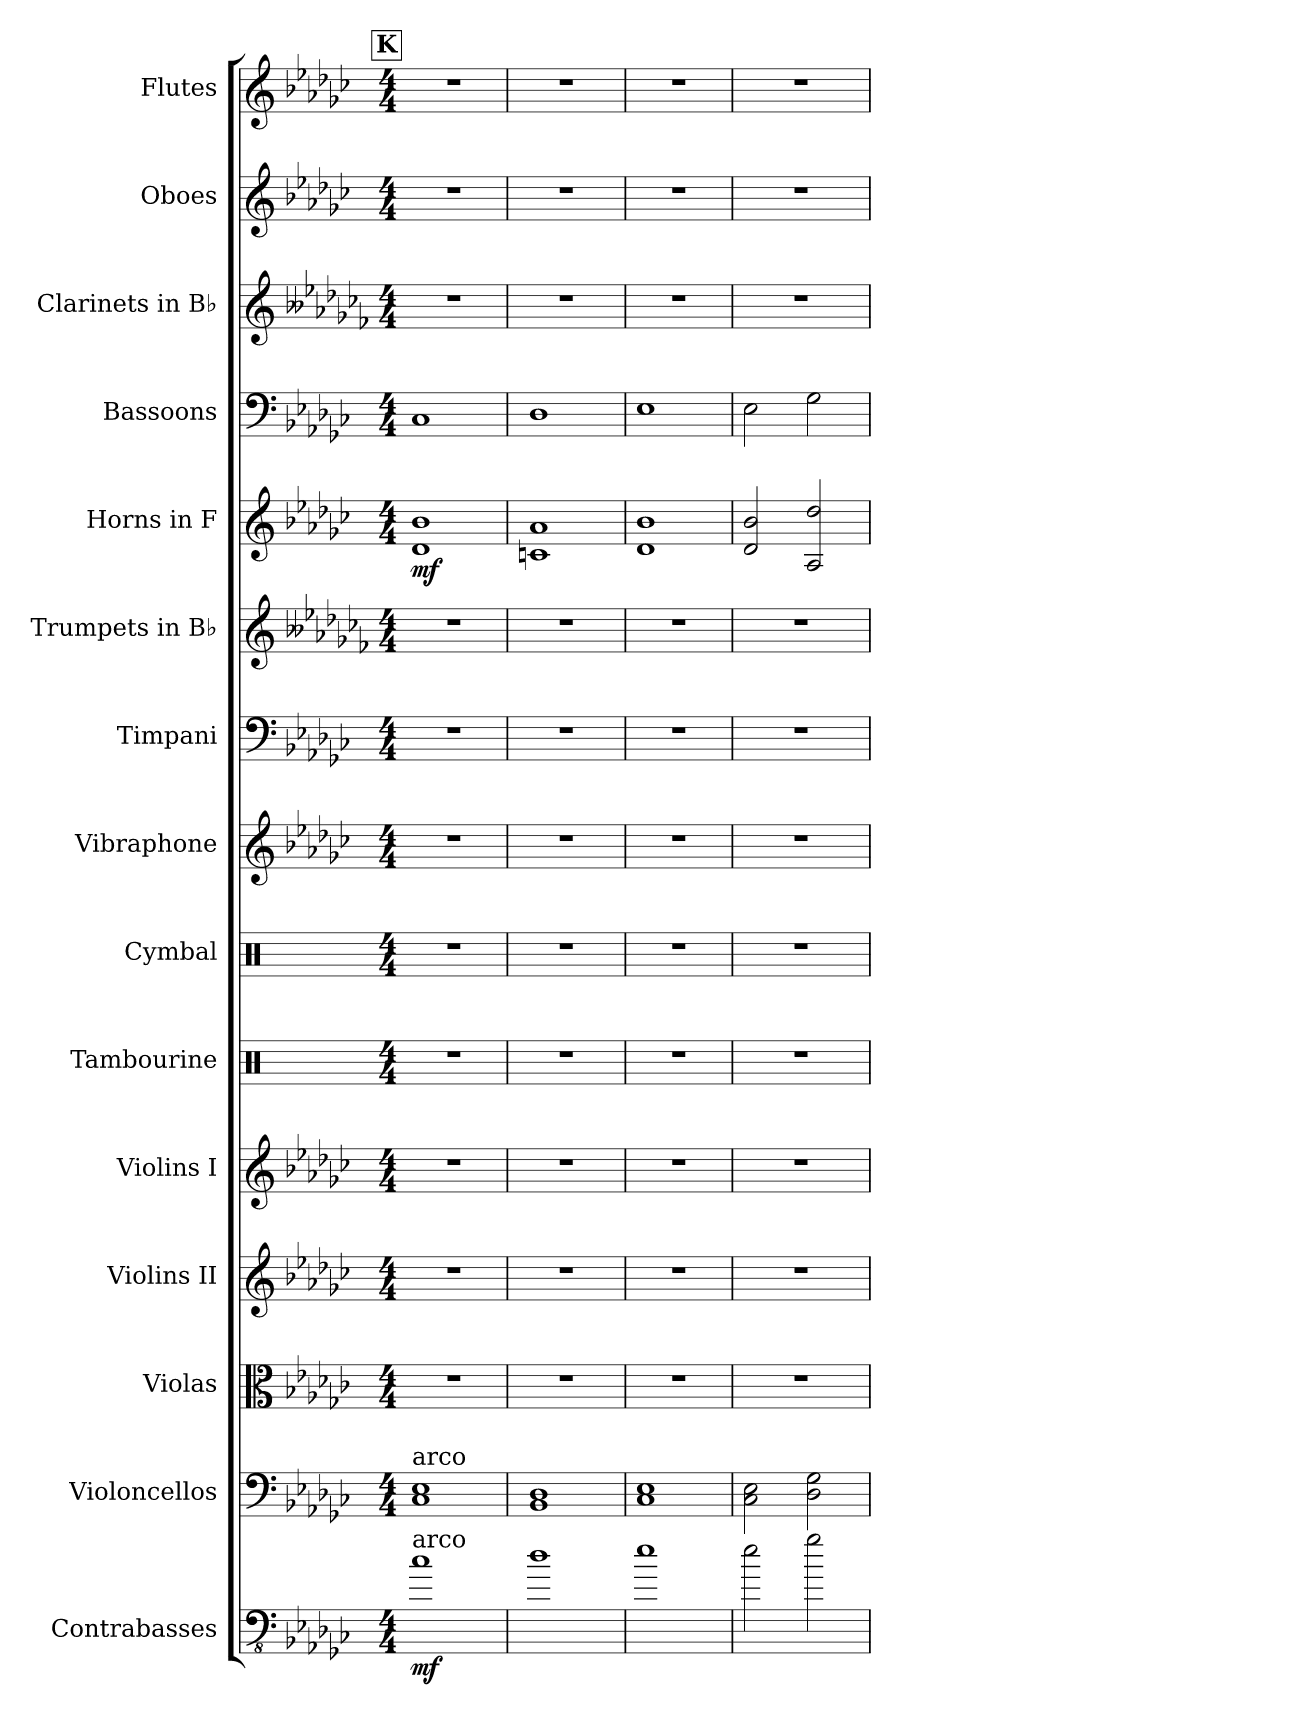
**kern	**dynam	**kern	**dynam	**kern	**kern	**kern	**kern	**kern	**kern	**kern	**kern	**kern	**dynam	**kern	**kern	**kern	**kern
*part15	*part15	*part14	*part14	*part13	*part12	*part11	*part10	*part9	*part8	*part7	*part6	*part5	*part5	*part4	*part3	*part2	*part1
*staff15	*staff15	*staff14	*staff14	*staff13	*staff12	*staff11	*staff10	*staff9	*staff8	*staff7	*staff6	*staff5	*staff5	*staff4	*staff3	*staff2	*staff1
*I"Contrabasses	*	*I"Violoncellos	*	*I"Violas	*I"Violins II	*I"Violins I	*I"Tambourine	*I"Cymbal	*I"Vibraphone	*I"Timpani	*I"Trumpets in B♭	*I"Horns in F	*	*I"Bassoons	*I"Clarinets in B♭	*I"Oboes	*I"Flutes
*I'Cb.	*	*I'Vc.	*	*I'Vla.	*I'Vln. II	*I'Vln. I	*I'Tamb.	*I'Cym.	*I'Vib.	*I'Timp.	*	*	*	*I'Bsn.	*	*I'Ob.	*I'Fl.
*clefFv4	*	*clefF4	*	*clefC3	*clefG2	*clefG2	*clefX	*clefX	*clefG2	*clefF4	*clefG2	*clefG2	*	*clefF4	*clefG2	*clefG2	*clefG2
*ITrd7c12	*	*	*	*	*	*	*	*	*	*	*ITrd1c2	*ITrd4c7	*	*	*ITrd1c2	*	*
*k[b-e-a-d-g-c-]	*	*k[b-e-a-d-g-c-]	*	*k[b-e-a-d-g-c-]	*k[b-e-a-d-g-c-]	*k[b-e-a-d-g-c-]	*k[]	*k[]	*k[b-e-a-d-g-c-]	*k[b-e-a-d-g-c-]	*k[b--e-a-d-g-c-f-]	*k[b-e-a-d-g-c-f-]	*	*k[b-e-a-d-g-c-]	*k[b--e-a-d-g-c-f-]	*k[b-e-a-d-g-c-]	*k[b-e-a-d-g-c-]
*M4/4	*	*M4/4	*	*M4/4	*M4/4	*M4/4	*M4/4	*M4/4	*M4/4	*M4/4	*M4/4	*M4/4	*	*M4/4	*M4/4	*M4/4	*M4/4
!!LO:REH:place=s1:a:B:fs=14:t=K
=121	=121	=121	=121	=121	=121	=121	=121	=121	=121	=121	=121	=121	=121	=121	=121	=121	=121
!	!	!LO:TX:a:t=arco	!	!	!	!	!	!	!	!	!	!	!	!	!	!	!
!LO:TX:a:t=arco	!	!	!	!	!	!	!	!	!	!	!	!	!	!	!	!	!
!	!LO:DY:b	!	!LO:DY:b	!	!	!	!	!	!	!	!	!	!	!	!	!	!
!	!	!	!LO:DY:n=1:b	!	!	!	!	!	!	!	!	!	!LO:DY:b	!	!	!	!
1C-	mf	1C- 1E-	mf mf	1r	1r	1r	1r	1r	1r	1r	1r	1G- 1e-	mf	1C-	1r	1r	1r
=122	=122	=122	=122	=122	=122	=122	=122	=122	=122	=122	=122	=122	=122	=122	=122	=122	=122
1D-	.	1BB- 1D-	.	1r	1r	1r	1r	1r	1r	1r	1r	1Fn 1d-	.	1D-	1r	1r	1r
=123	=123	=123	=123	=123	=123	=123	=123	=123	=123	=123	=123	=123	=123	=123	=123	=123	=123
1E-	.	1C- 1E-	.	1r	1r	1r	1r	1r	1r	1r	1r	1G- 1e-	.	1E-	1r	1r	1r
=124	=124	=124	=124	=124	=124	=124	=124	=124	=124	=124	=124	=124	=124	=124	=124	=124	=124
2E-\	.	2C-\ 2E-\	.	1r	1r	1r	1r	1r	1r	1r	1r	2G-/ 2e-/	.	2E-\	1r	1r	1r
2G-\	.	2D-\ 2G-\	.	.	.	.	.	.	.	.	.	2D-/ 2g-/	.	2G-\	.	.	.
=	=	=	=	=	=	=	=	=	=	=	=	=	=	=	=	=	=
*-	*-	*-	*-	*-	*-	*-	*-	*-	*-	*-	*-	*-	*-	*-	*-	*-	*-
